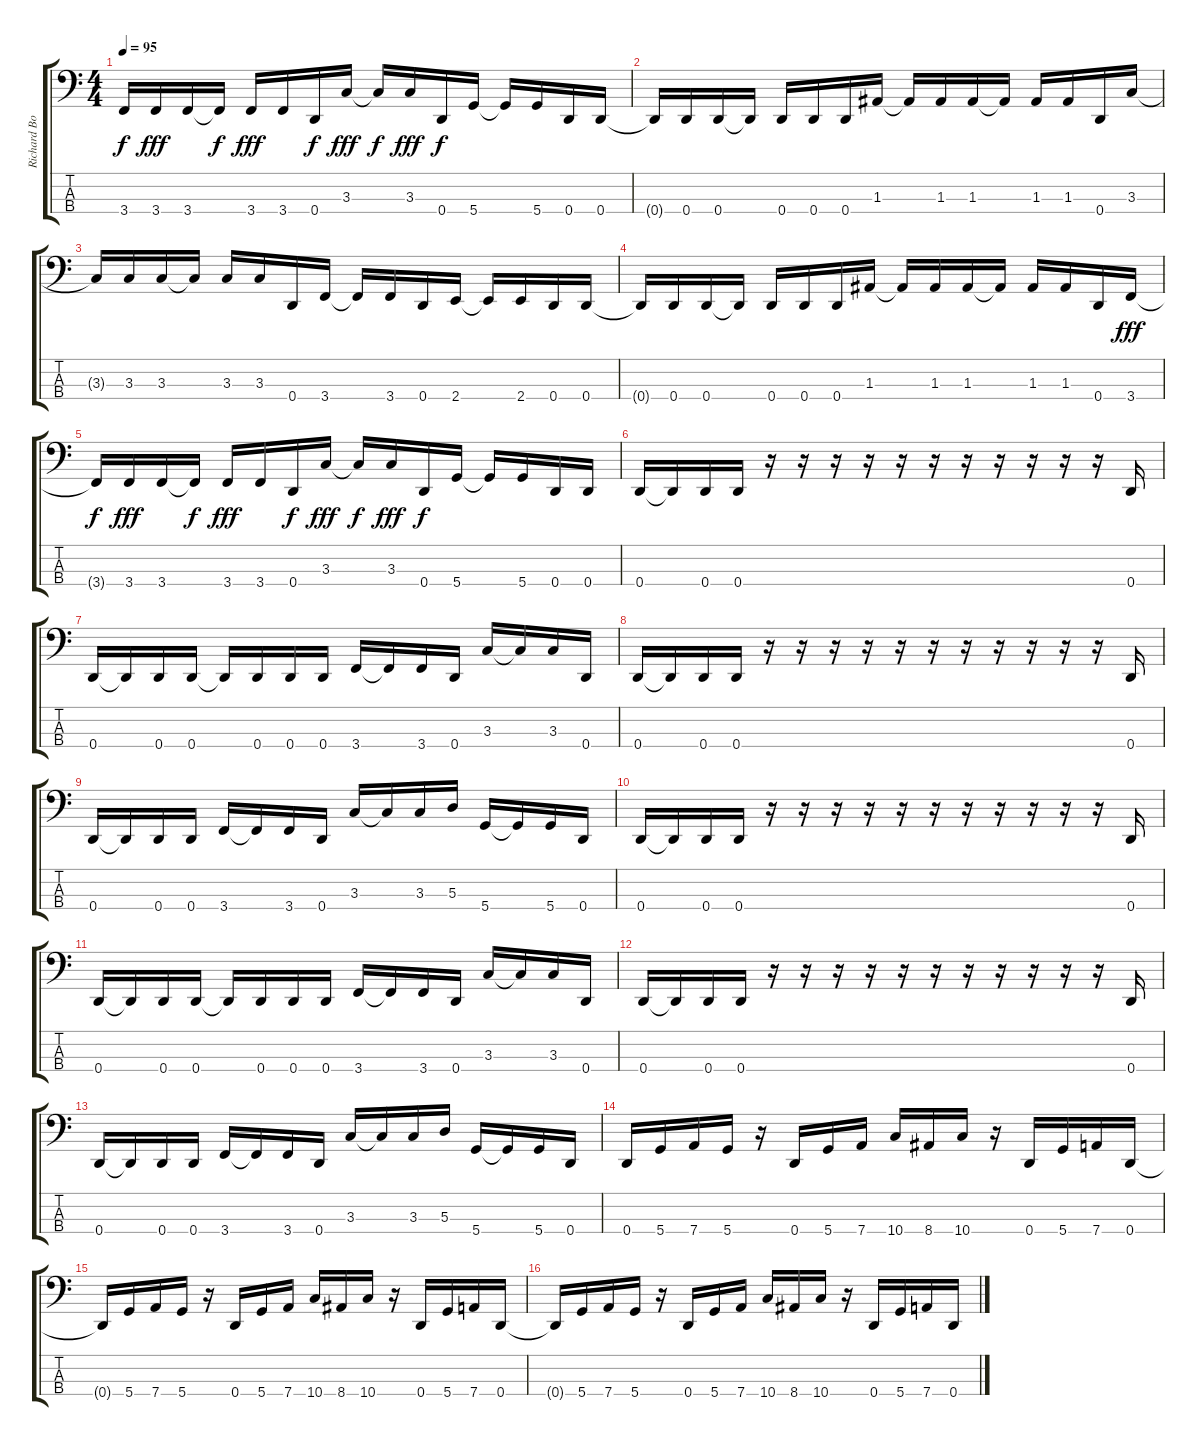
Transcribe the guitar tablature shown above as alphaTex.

\track ("Richard Boucher" "Richard Bo") {instrument electricbassfinger}
\staff {score tabs}
\tuning (G2 D2 A1 D1) {hide}
\ts (4 4)
\tempo 95
\clef f4
\ks c
3.4{t}.16{dy f} 3.4.16{dy fff} 3.4.16 3.4{t}.16{dy f} 3.4.16{dy fff} 3.4.16 0.4.16{dy f} 3.3.16{dy fff} 3.3{t}.16{dy f} 3.3.16{dy fff} 0.4.16{dy f} 5.4.16 5.4{t}.16 5.4.16 0.4.16 0.4.16 |
0.4{t}.16 0.4.16 0.4.16 0.4{t}.16 0.4.16 0.4.16 0.4.16 1.3.16 1.3{t}.16 1.3.16 1.3.16 1.3{t}.16 1.3.16 1.3.16 0.4.16 3.3.16 |
3.3{t}.16 3.3.16 3.3.16 3.3{t}.16 3.3.16 3.3.16 0.4.16 3.4.16 3.4{t}.16 3.4.16 0.4.16 2.4.16 2.4{t}.16 2.4.16 0.4.16 0.4.16 |
0.4{t}.16 0.4.16 0.4.16 0.4{t}.16 0.4.16 0.4.16 0.4.16 1.3.16 1.3{t}.16 1.3.16 1.3.16 1.3{t}.16 1.3.16 1.3.16 0.4.16 3.4.16{dy fff} |
3.4{t}.16{dy f} 3.4.16{dy fff} 3.4.16 3.4{t}.16{dy f} 3.4.16{dy fff} 3.4.16 0.4.16{dy f} 3.3.16{dy fff} 3.3{t}.16{dy f} 3.3.16{dy fff} 0.4.16{dy f} 5.4.16 5.4{t}.16 5.4.16 0.4.16 0.4.16 |
0.4.16 0.4{t}.16 0.4.16 0.4.16 r.16 r.16 r.16 r.16 r.16 r.16 r.16 r.16 r.16 r.16 r.16 0.4.16 |
0.4.16 0.4{t}.16 0.4.16 0.4.16 0.4{t}.16 0.4.16 0.4.16 0.4.16 3.4.16 3.4{t}.16 3.4.16 0.4.16 3.3.16 3.3{t}.16 3.3.16 0.4.16 |
0.4.16 0.4{t}.16 0.4.16 0.4.16 r.16 r.16 r.16 r.16 r.16 r.16 r.16 r.16 r.16 r.16 r.16 0.4.16 |
0.4.16 0.4{t}.16 0.4.16 0.4.16 3.4.16 3.4{t}.16 3.4.16 0.4.16 3.3.16 3.3{t}.16 3.3.16 5.3.16 5.4.16 5.4{t}.16 5.4.16 0.4.16 |
0.4.16 0.4{t}.16 0.4.16 0.4.16 r.16 r.16 r.16 r.16 r.16 r.16 r.16 r.16 r.16 r.16 r.16 0.4.16 |
0.4.16 0.4{t}.16 0.4.16 0.4.16 0.4{t}.16 0.4.16 0.4.16 0.4.16 3.4.16 3.4{t}.16 3.4.16 0.4.16 3.3.16 3.3{t}.16 3.3.16 0.4.16 |
0.4.16 0.4{t}.16 0.4.16 0.4.16 r.16 r.16 r.16 r.16 r.16 r.16 r.16 r.16 r.16 r.16 r.16 0.4.16 |
0.4.16 0.4{t}.16 0.4.16 0.4.16 3.4.16 3.4{t}.16 3.4.16 0.4.16 3.3.16 3.3{t}.16 3.3.16 5.3.16 5.4.16 5.4{t}.16 5.4.16 0.4.16 |
0.4.16 5.4.16 7.4.16 5.4.16 r.16 0.4.16 5.4.16 7.4.16 10.4.16 8.4.16 10.4.16 r.16 0.4.16 5.4.16 7.4.16 0.4.16 |
0.4{t}.16 5.4.16 7.4.16 5.4.16 r.16 0.4.16 5.4.16 7.4.16 10.4.16 8.4.16 10.4.16 r.16 0.4.16 5.4.16 7.4.16 0.4.16 |
0.4{t}.16 5.4.16 7.4.16 5.4.16 r.16 0.4.16 5.4.16 7.4.16 10.4.16 8.4.16 10.4.16 r.16 0.4.16 5.4.16 7.4.16 0.4.16
